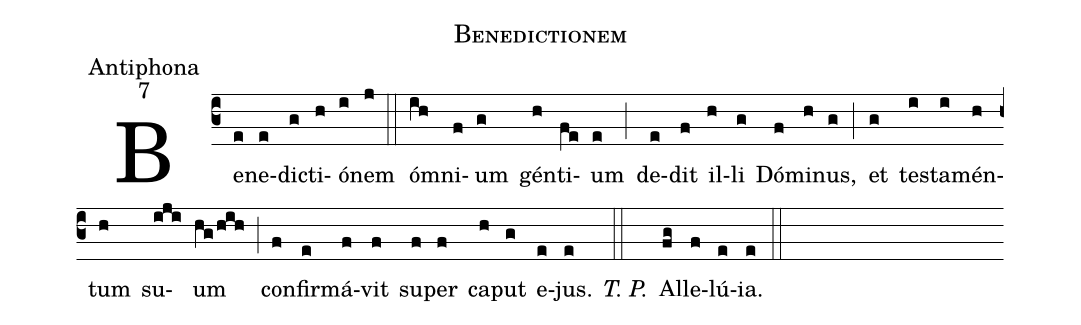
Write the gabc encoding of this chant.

name:Benedictionem;
office-part:Antiphona;
mode:7;
%%
(c3) Be(e)ne(e)di(g)cti(h)ó(i)nem(j) (::)
ó(ih)mni(f)um(g) gén(h)ti(fe)um(e) (;) de(e)dit(f) il(h)li(g) Dó(f)mi(h)nus,(g) (;) et(g) te(i)sta(i)mén(h)tum(h) su(iji)um(hg/hih) (;) con(f)fir(e)má(f)vit(f) su(f)per(f) ca(h)put(g) e(e)jus.(e) <i>T. P.</i>(::) Al(fg)le(f)lú(e)ia.(e) (::)
